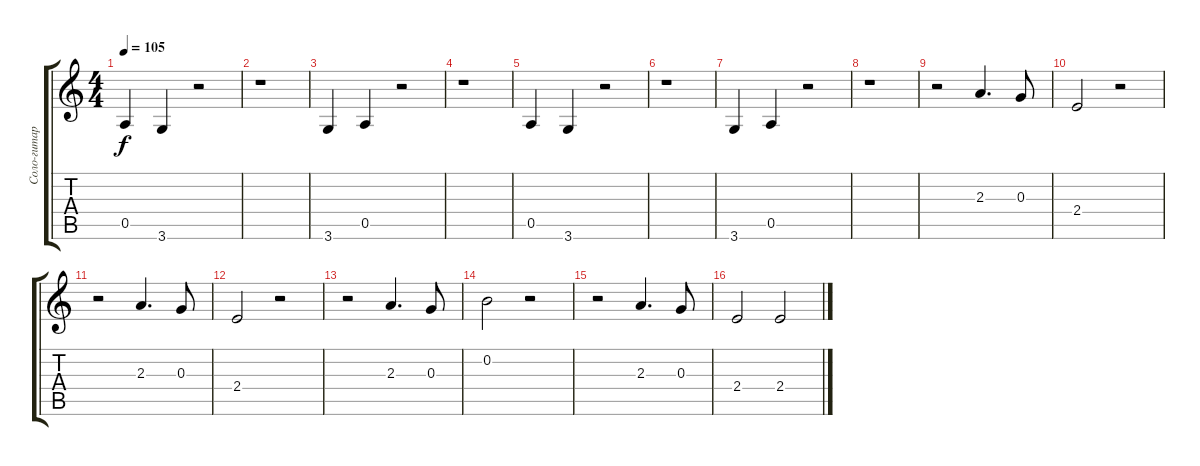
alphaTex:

\track ("Соло-гитара" "Соло-гитар") {instrument distortionguitar}
\staff {score tabs}
\tuning (E4 B3 G3 D3 A2 E2) {hide}
\ts (4 4)
\tempo 105
\clef g2
\ks c
0.5.4{dy f} 3.6.4 r.2 |
r.1 |
3.6.4 0.5.4 r.2 |
r.1 |
0.5.4 3.6.4 r.2 |
r.1 |
3.6.4 0.5.4 r.2 |
r.1 |
r.2 2.3.4{d} 0.3.8 |
2.4.2 r.2 |
r.2 2.3.4{d} 0.3.8 |
2.4.2 r.2 |
r.2 2.3.4{d} 0.3.8 |
0.2.2 r.2 |
r.2 2.3.4{d} 0.3.8 |
2.4.2 2.4.2
